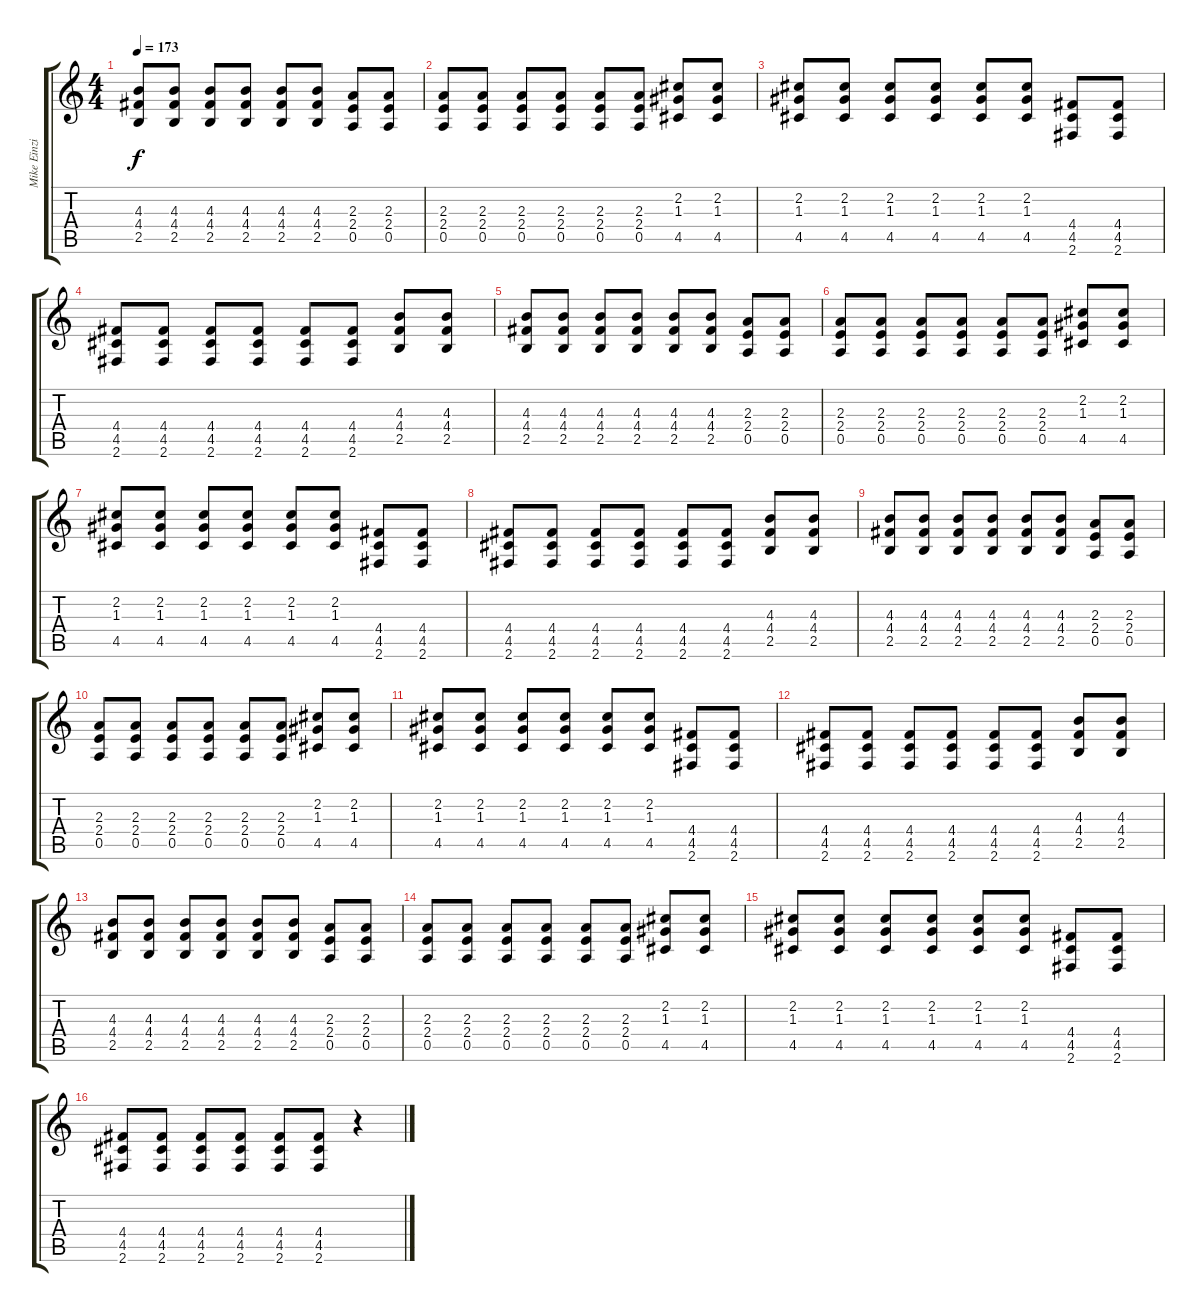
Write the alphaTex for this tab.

\track ("Mike Einziger-Guitar" "Mike Einzi") {instrument overdrivenguitar}
\staff {score tabs}
\tuning (E4 B3 G3 D3 A2 E2) {hide}
\ts (4 4)
\tempo 173
\clef g2
\ks c
(4.3 4.4 2.5).8{dy f} (4.3 4.4 2.5).8 (4.3 4.4 2.5).8 (4.3 4.4 2.5).8 (4.3 4.4 2.5).8 (4.3 4.4 2.5).8 (2.3 2.4 0.5).8 (2.3 2.4 0.5).8 |
(2.3 2.4 0.5).8 (2.3 2.4 0.5).8 (2.3 2.4 0.5).8 (2.3 2.4 0.5).8 (2.3 2.4 0.5).8 (2.3 2.4 0.5).8 (2.2 1.3 4.5).8 (2.2 1.3 4.5).8 |
(2.2 1.3 4.5).8 (2.2 1.3 4.5).8 (2.2 1.3 4.5).8 (2.2 1.3 4.5).8 (2.2 1.3 4.5).8 (2.2 1.3 4.5).8 (4.4 4.5 2.6).8 (4.4 4.5 2.6).8 |
(4.4 4.5 2.6).8 (4.4 4.5 2.6).8 (4.4 4.5 2.6).8 (4.4 4.5 2.6).8 (4.4 4.5 2.6).8 (4.4 4.5 2.6).8 (4.3 4.4 2.5).8 (4.3 4.4 2.5).8 |
(4.3 4.4 2.5).8 (4.3 4.4 2.5).8 (4.3 4.4 2.5).8 (4.3 4.4 2.5).8 (4.3 4.4 2.5).8 (4.3 4.4 2.5).8 (2.3 2.4 0.5).8 (2.3 2.4 0.5).8 |
(2.3 2.4 0.5).8 (2.3 2.4 0.5).8 (2.3 2.4 0.5).8 (2.3 2.4 0.5).8 (2.3 2.4 0.5).8 (2.3 2.4 0.5).8 (2.2 1.3 4.5).8 (2.2 1.3 4.5).8 |
(2.2 1.3 4.5).8 (2.2 1.3 4.5).8 (2.2 1.3 4.5).8 (2.2 1.3 4.5).8 (2.2 1.3 4.5).8 (2.2 1.3 4.5).8 (4.4 4.5 2.6).8 (4.4 4.5 2.6).8 |
(4.4 4.5 2.6).8 (4.4 4.5 2.6).8 (4.4 4.5 2.6).8 (4.4 4.5 2.6).8 (4.4 4.5 2.6).8 (4.4 4.5 2.6).8 (4.3 4.4 2.5).8 (4.3 4.4 2.5).8 |
(4.3 4.4 2.5).8 (4.3 4.4 2.5).8 (4.3 4.4 2.5).8 (4.3 4.4 2.5).8 (4.3 4.4 2.5).8 (4.3 4.4 2.5).8 (2.3 2.4 0.5).8 (2.3 2.4 0.5).8 |
(2.3 2.4 0.5).8 (2.3 2.4 0.5).8 (2.3 2.4 0.5).8 (2.3 2.4 0.5).8 (2.3 2.4 0.5).8 (2.3 2.4 0.5).8 (2.2 1.3 4.5).8 (2.2 1.3 4.5).8 |
(2.2 1.3 4.5).8 (2.2 1.3 4.5).8 (2.2 1.3 4.5).8 (2.2 1.3 4.5).8 (2.2 1.3 4.5).8 (2.2 1.3 4.5).8 (4.4 4.5 2.6).8 (4.4 4.5 2.6).8 |
(4.4 4.5 2.6).8 (4.4 4.5 2.6).8 (4.4 4.5 2.6).8 (4.4 4.5 2.6).8 (4.4 4.5 2.6).8 (4.4 4.5 2.6).8 (4.3 4.4 2.5).8 (4.3 4.4 2.5).8 |
(4.3 4.4 2.5).8 (4.3 4.4 2.5).8 (4.3 4.4 2.5).8 (4.3 4.4 2.5).8 (4.3 4.4 2.5).8 (4.3 4.4 2.5).8 (2.3 2.4 0.5).8 (2.3 2.4 0.5).8 |
(2.3 2.4 0.5).8 (2.3 2.4 0.5).8 (2.3 2.4 0.5).8 (2.3 2.4 0.5).8 (2.3 2.4 0.5).8 (2.3 2.4 0.5).8 (2.2 1.3 4.5).8 (2.2 1.3 4.5).8 |
(2.2 1.3 4.5).8 (2.2 1.3 4.5).8 (2.2 1.3 4.5).8 (2.2 1.3 4.5).8 (2.2 1.3 4.5).8 (2.2 1.3 4.5).8 (4.4 4.5 2.6).8 (4.4 4.5 2.6).8 |
(4.4 4.5 2.6).8 (4.4 4.5 2.6).8 (4.4 4.5 2.6).8 (4.4 4.5 2.6).8 (4.4 4.5 2.6).8 (4.4 4.5 2.6).8 r.4
